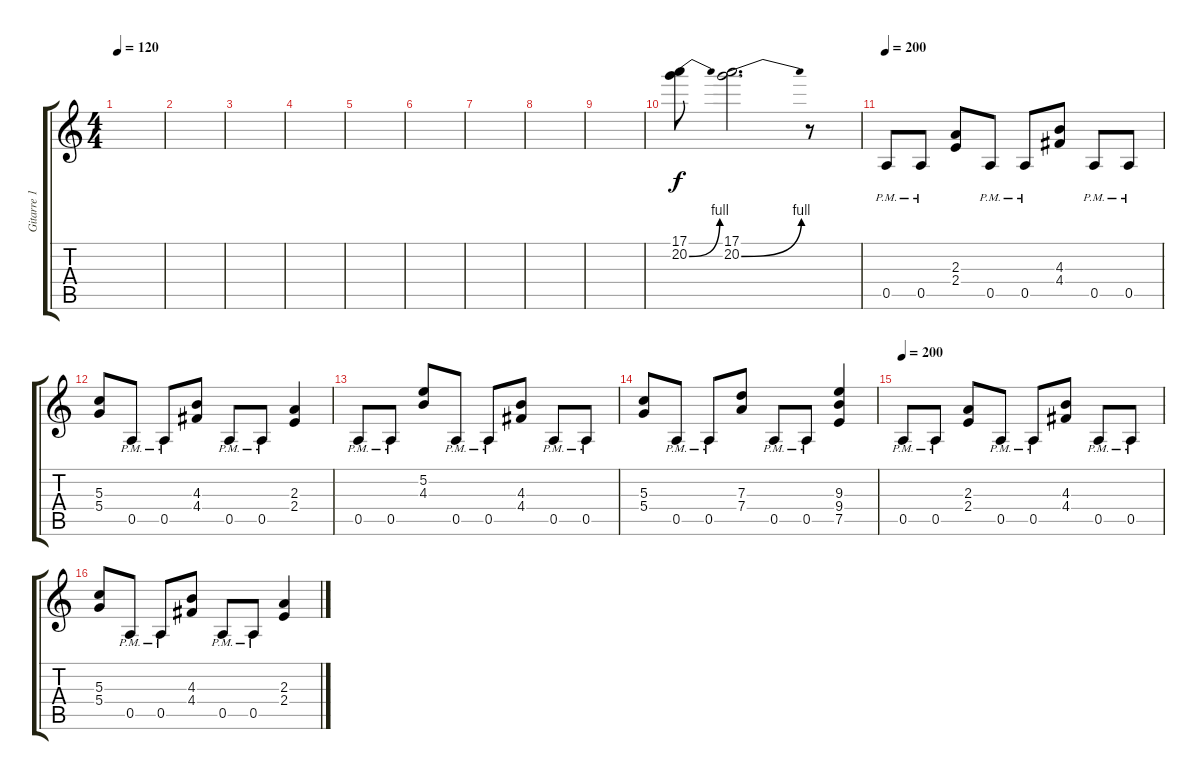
\track ("Gitarre 1" "Gitarre 1") {instrument distortionguitar}
\staff {score tabs}
\tuning (E4 B3 G3 D3 A2 E2) {hide}
\ts (4 4)
\tempo 120
\clef g2
\ks c
|
|
|
|
|
|
|
|
|
(17.1 20.2{be (bend 0 0 60 4)}).8 (17.1 20.2{be (bend 0 0 60 4)}).2{d} r.8 |
\tempo 200
0.5{pm}.8 0.5{pm}.8 (2.3 2.4).8 0.5{pm}.8 0.5{pm}.8 (4.3 4.4).8 0.5{pm}.8 0.5{pm}.8 |
(5.3 5.4).8 0.5{pm}.8 0.5{pm}.8 (4.3 4.4).8 0.5{pm}.8 0.5{pm}.8 (2.3 2.4).4 |
0.5{pm}.8 0.5{pm}.8 (5.2 4.3).8 0.5{pm}.8 0.5{pm}.8 (4.3 4.4).8 0.5{pm}.8 0.5{pm}.8 |
(5.3 5.4).8 0.5{pm}.8 0.5{pm}.8 (7.3 7.4).8 0.5{pm}.8 0.5{pm}.8 (9.3 9.4 7.5).4 |
\tempo 200
0.5{pm}.8 0.5{pm}.8 (2.3 2.4).8 0.5{pm}.8 0.5{pm}.8 (4.3 4.4).8 0.5{pm}.8 0.5{pm}.8 |
(5.3 5.4).8 0.5{pm}.8 0.5{pm}.8 (4.3 4.4).8 0.5{pm}.8 0.5{pm}.8 (2.3 2.4).4
